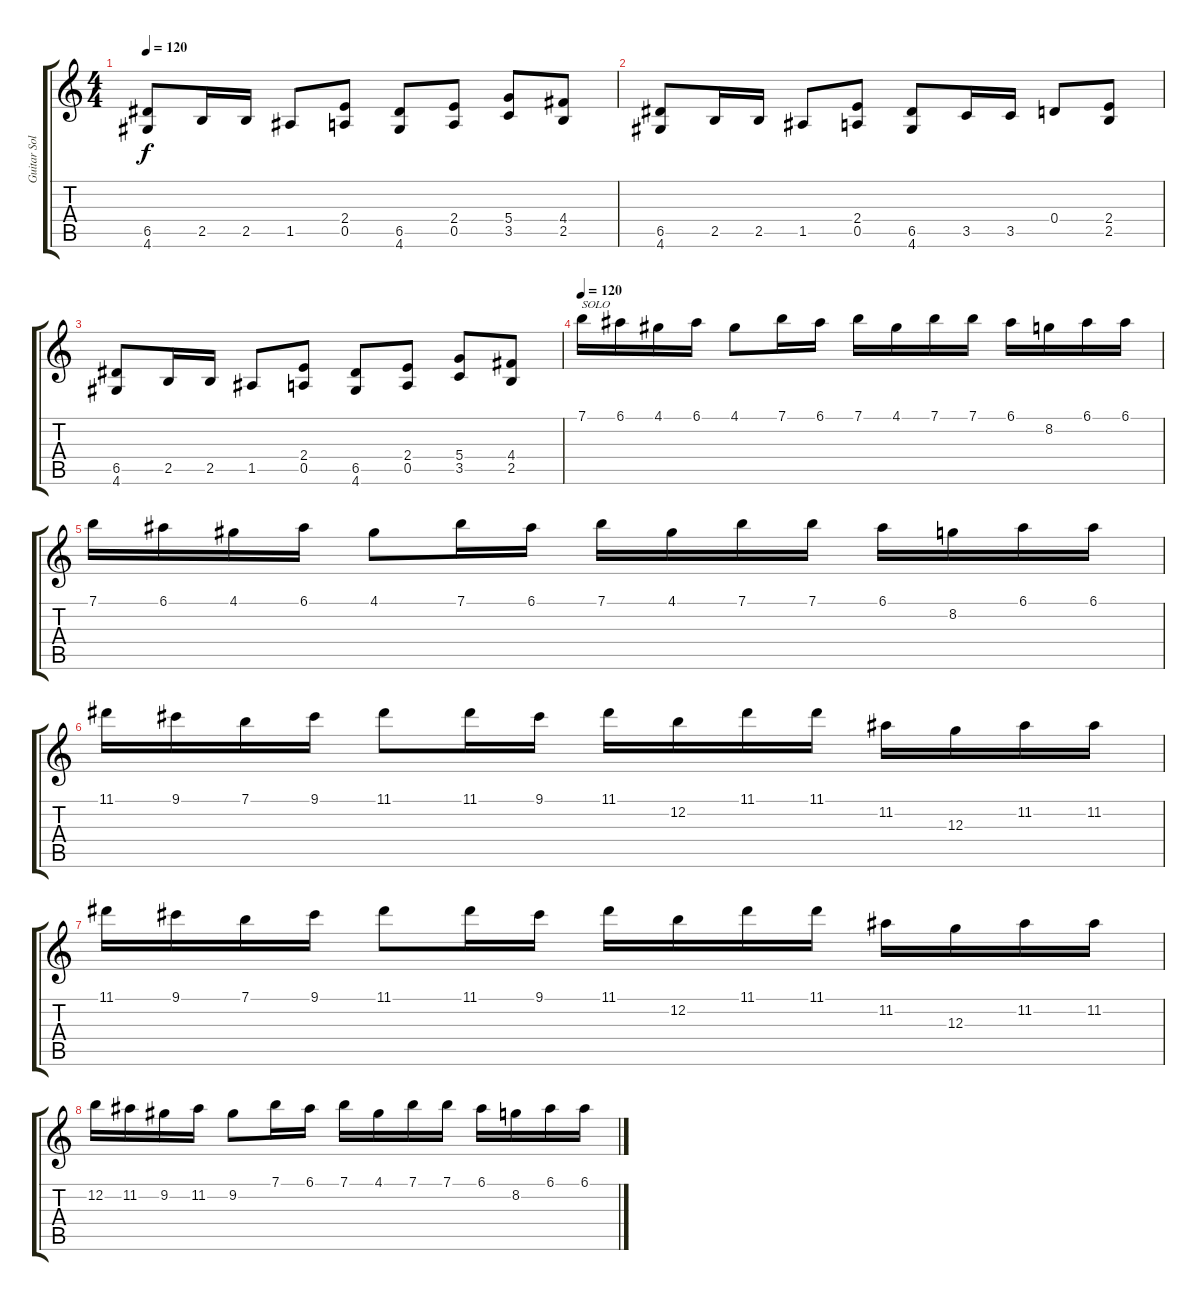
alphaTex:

\track ("Guitar Solo" "Guitar Sol") {instrument overdrivenguitar}
\staff {score tabs}
\tuning (E4 B3 G3 D3 A2 E2) {hide}
\ts (4 4)
\tempo 120
\clef g2
\ks c
(6.5 4.6).8{dy f} 2.5.16 2.5.16 1.5.8 (2.4 0.5).8 (6.5 4.6).8 (2.4 0.5).8 (5.4 3.5).8 (4.4 2.5).8 |
(6.5 4.6).8 2.5.16 2.5.16 1.5.8 (2.4 0.5).8 (6.5 4.6).8 3.5.16 3.5.16 0.4.8 (2.4 2.5).8 |
(6.5 4.6).8 2.5.16 2.5.16 1.5.8 (2.4 0.5).8 (6.5 4.6).8 (2.4 0.5).8 (5.4 3.5).8 (4.4 2.5).8 |
\tempo 120
7.1.16{txt "SOLO"} 6.1.16 4.1.16 6.1.16 4.1.8 7.1.16 6.1.16 7.1.16 4.1.16 7.1.16 7.1.16 6.1.16 8.2.16 6.1.16 6.1.16 |
7.1.16 6.1.16 4.1.16 6.1.16 4.1.8 7.1.16 6.1.16 7.1.16 4.1.16 7.1.16 7.1.16 6.1.16 8.2.16 6.1.16 6.1.16 |
11.1.16 9.1.16 7.1.16 9.1.16 11.1.8 11.1.16 9.1.16 11.1.16 12.2.16 11.1.16 11.1.16 11.2.16 12.3.16 11.2.16 11.2.16 |
11.1.16 9.1.16 7.1.16 9.1.16 11.1.8 11.1.16 9.1.16 11.1.16 12.2.16 11.1.16 11.1.16 11.2.16 12.3.16 11.2.16 11.2.16 |
12.2.16 11.2.16 9.2.16 11.2.16 9.2.8 7.1.16 6.1.16 7.1.16 4.1.16 7.1.16 7.1.16 6.1.16 8.2.16 6.1.16 6.1.16
